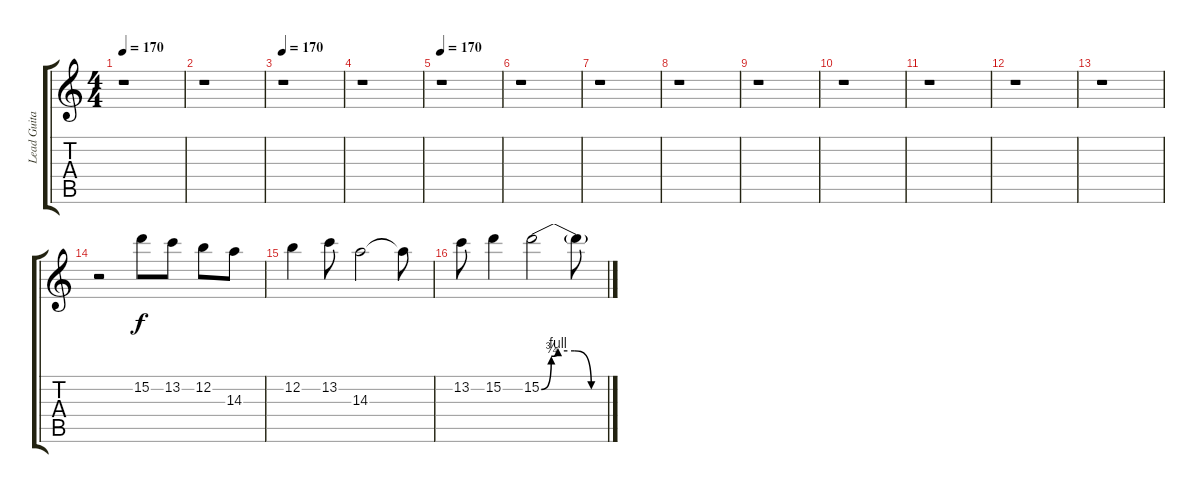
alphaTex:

\track ("Lead Guitar II" "Lead Guita") {instrument overdrivenguitar}
\staff {score tabs}
\tuning (E4 B3 G3 D3 A2 E2) {hide}
\ts (4 4)
\tempo 170
\clef g2
\ks c
r.1{dy f instrument overdrivenguitar} |
r.1 |
\tempo 170
r.1 |
r.1 |
\tempo 170
r.1 |
r.1 |
r.1 |
r.1 |
r.1 |
r.1 |
r.1 |
r.1 |
r.1 |
r.2 15.2.8 13.2.8 12.2.8 14.3.8 |
12.2.4 13.2.8 14.3.2 14.3{t}.8 |
13.2.8 15.2.4 15.2{be (custom 0 0 9 3 15 4 30 4 45 0 60 0)}.2 15.2{t}.8
